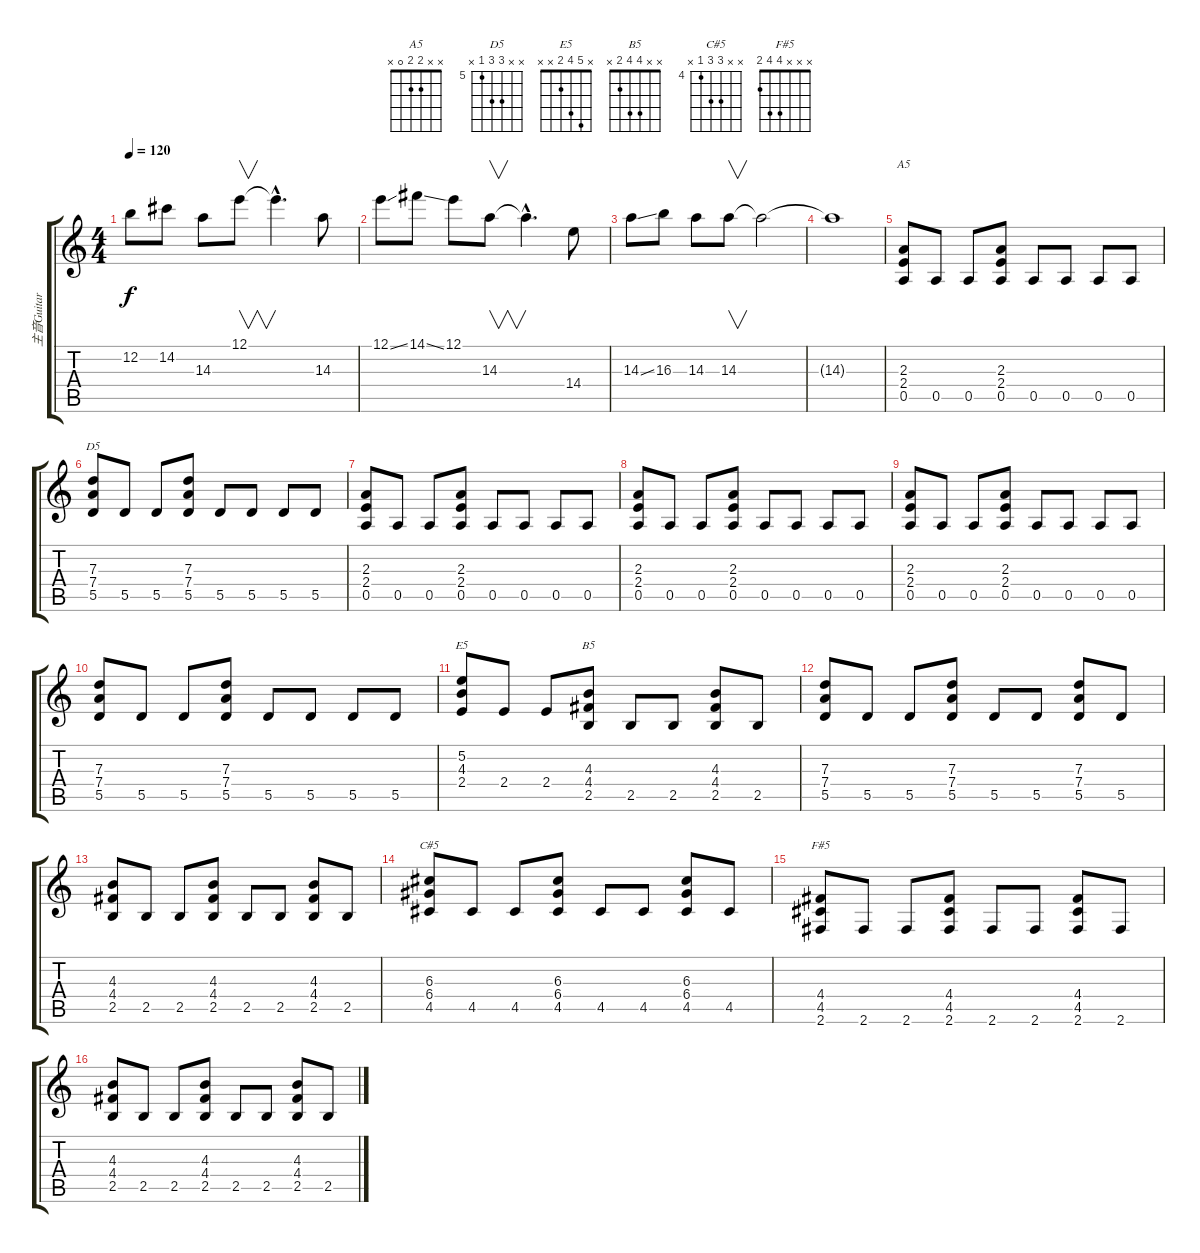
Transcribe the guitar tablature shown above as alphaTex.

\track ("主音Guitar" "主音Guitar") {instrument overdrivenguitar}
\staff {score tabs}
\tuning (E4 B3 G3 D3 A2 E2) {hide}
\chord ("A5" x x 2 2 0 x)
\chord ("D5" x x 7 7 5 x) {firstfret 5}
\chord ("E5" x 5 4 2 x x)
\chord ("B5" x x 4 4 2 x)
\chord ("C#5" x x 6 6 4 x) {firstfret 4}
\chord ("F#5" x x x 4 4 2)
\ts (4 4)
\tempo 120
\clef g2
\ks c
12.2.8{dy f} 14.2.8 14.3.8 12.1.8{v} 12.1{hac t}.4{d} 14.3.8 |
12.1{ss}.8 14.1{ss}.8 12.1.8 14.3.8{v} 14.3{hac t}.4{d} 14.4.8 |
14.3{ss}.8 16.3.8 14.3.8 14.3.8{v} 14.3{t}.2 |
14.3{t}.1 |
(2.3 2.4 0.5).8{ch "A5"} 0.5.8 0.5.8 (2.3 2.4 0.5).8 0.5.8 0.5.8 0.5.8 0.5.8 |
(7.3 7.4 5.5).8{ch "D5"} 5.5.8 5.5.8 (7.3 7.4 5.5).8 5.5.8 5.5.8 5.5.8 5.5.8 |
(2.3 2.4 0.5).8 0.5.8 0.5.8 (2.3 2.4 0.5).8 0.5.8 0.5.8 0.5.8 0.5.8 |
(2.3 2.4 0.5).8 0.5.8 0.5.8 (2.3 2.4 0.5).8 0.5.8 0.5.8 0.5.8 0.5.8 |
(2.3 2.4 0.5).8 0.5.8 0.5.8 (2.3 2.4 0.5).8 0.5.8 0.5.8 0.5.8 0.5.8 |
(7.3 7.4 5.5).8 5.5.8 5.5.8 (7.3 7.4 5.5).8 5.5.8 5.5.8 5.5.8 5.5.8 |
(5.2 4.3 2.4).8{ch "E5"} 2.4.8 2.4.8 (4.3 4.4 2.5).8{ch "B5"} 2.5.8 2.5.8 (4.3 4.4 2.5).8 2.5.8 |
(7.3 7.4 5.5).8 5.5.8 5.5.8 (7.3 7.4 5.5).8 5.5.8 5.5.8 (7.3 7.4 5.5).8 5.5.8 |
(4.3 4.4 2.5).8 2.5.8 2.5.8 (4.3 4.4 2.5).8 2.5.8 2.5.8 (4.3 4.4 2.5).8 2.5.8 |
(6.3 6.4 4.5).8{ch "C#5"} 4.5.8 4.5.8 (6.3 6.4 4.5).8 4.5.8 4.5.8 (6.3 6.4 4.5).8 4.5.8 |
(4.4 4.5 2.6).8{ch "F#5"} 2.6.8 2.6.8 (4.4 4.5 2.6).8 2.6.8 2.6.8 (4.4 4.5 2.6).8 2.6.8 |
(4.3 4.4 2.5).8 2.5.8 2.5.8 (4.3 4.4 2.5).8 2.5.8 2.5.8 (4.3 4.4 2.5).8 2.5.8
